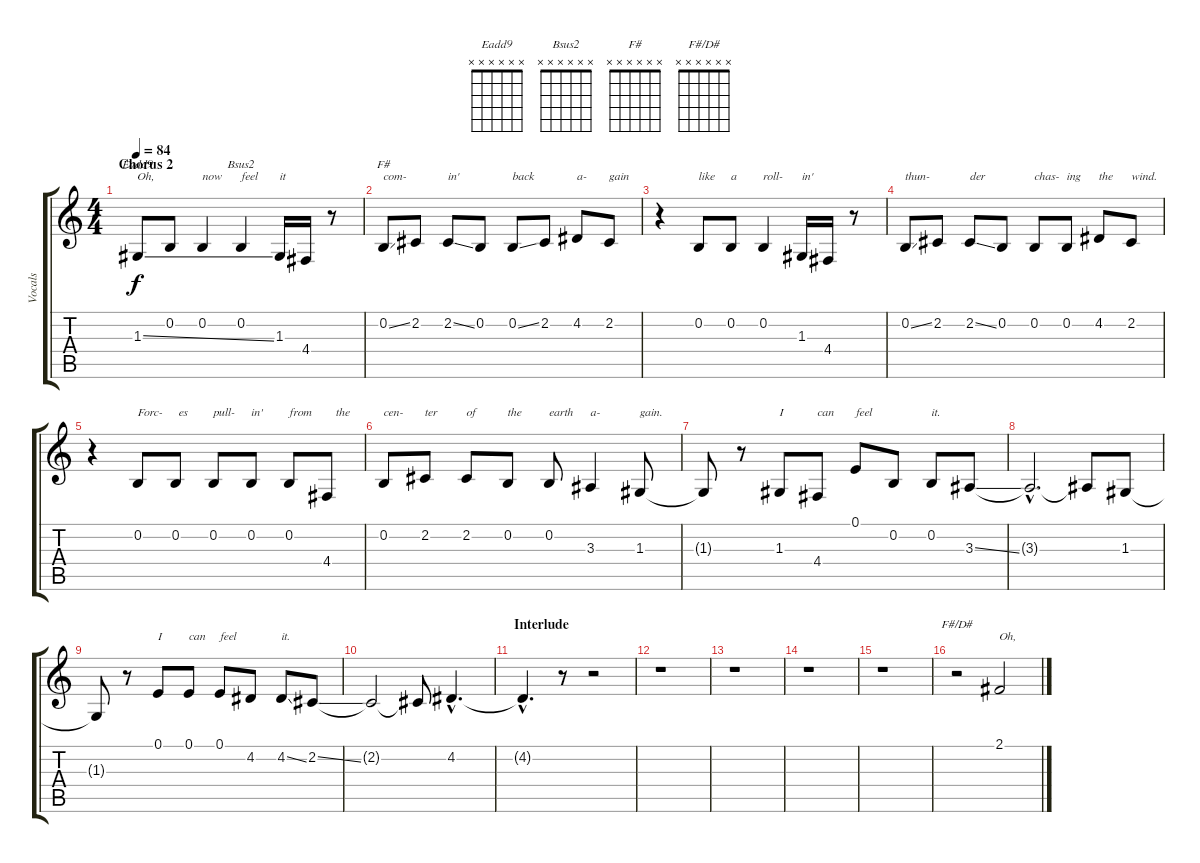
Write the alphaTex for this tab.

\track ("Vocals" "Vocals") {instrument lead6voice}
\staff {score tabs}
\tuning (E4 B3 G3 D3 A2 E2) {hide}
\chord ("Eadd9" x x x x x x)
\chord ("Bsus2" x x x x x x)
\chord ("F#" x x x x x x)
\chord ("F#/D#" x x x x x x)
\ts (4 4)
\section ("" "Chorus 2")
\tempo 84
\clef g2
\ks c
1.3{ss}.8{ch "Eadd9" txt "Oh," dy f} 0.2.8 0.2.4{txt "now"} 0.2.4{ch "Bsus2" txt "feel"} 1.3.16{txt "it"} 4.4.16 r.8 |
0.2{ss}.8{ch "F#" txt "com-"} 2.2.8 2.2{ss}.8{txt "in'"} 0.2.8 0.2{ss}.8{txt "back"} 2.2.8 4.2.8{txt "a-"} 2.2.8{txt "gain"} |
r.4 0.2.8{txt "like"} 0.2.8{txt "a"} 0.2.4{txt "roll-"} 1.3.16{txt "in'"} 4.4.16 r.8 |
0.2{ss}.8{txt "thun-"} 2.2.8 2.2{ss}.8{txt "der"} 0.2.8 0.2.8{txt "chas-"} 0.2.8{txt "ing"} 4.2.8{txt "the"} 2.2.8{txt "wind."} |
r.4 0.2.8{txt "Forc-"} 0.2.8{txt " es"} 0.2.8{txt "pull-"} 0.2.8{txt "in'"} 0.2.8{txt "from"} 4.4.8{txt "   the"} |
0.2.8{txt "cen-"} 2.2.8{txt "ter"} 2.2.8{txt "of"} 0.2.8{txt "the"} 0.2.8{txt "earth"} 3.3.4{txt "a-"} 1.3.8{txt "gain."} |
1.3{t}.8 r.8 1.3.8{txt "I"} 4.4.8{txt "can"} 0.1.8{txt "feel"} 0.2.8 0.2.8{txt "it."} 3.3{ss}.8 |
3.3{hac t}.2{d} 3.3{t}.8 1.3.8 |
1.3{t}.8 r.8 0.1.8{txt "I"} 0.1.8{txt "can"} 0.1.8{txt "feel"} 4.2.8 4.2{ss}.8{txt "it."} 2.2{ss}.8 |
2.2{t}.2 2.2{t}.8 4.2{hac}.4{d} |
\section ("" "Interlude")
4.2{hac t}.4{d} r.8 r.2 |
r.1 |
r.1 |
r.1 |
r.1 |
r.2{ch "F#/D#"} 2.1.2{txt "Oh,"}
